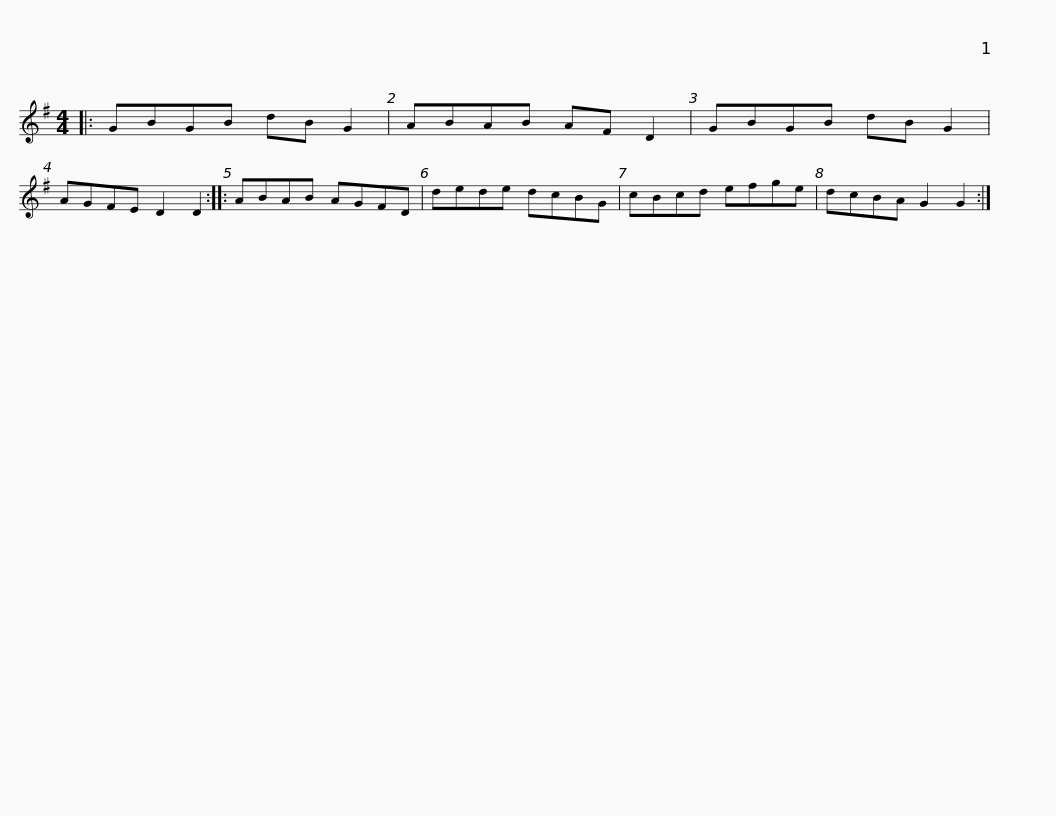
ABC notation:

X:1
L:1/8
M:4/4
I:linebreak $
K:G
V:1 treble
V:1
|: GBGB dB G2 | ABAB AF D2 | GBGB dB G2 | AGFE D2 D2 :: ABAB AGFD |$ %5
 dede dcBG | cBcd efge | dcBA G2 G2 :| %8
